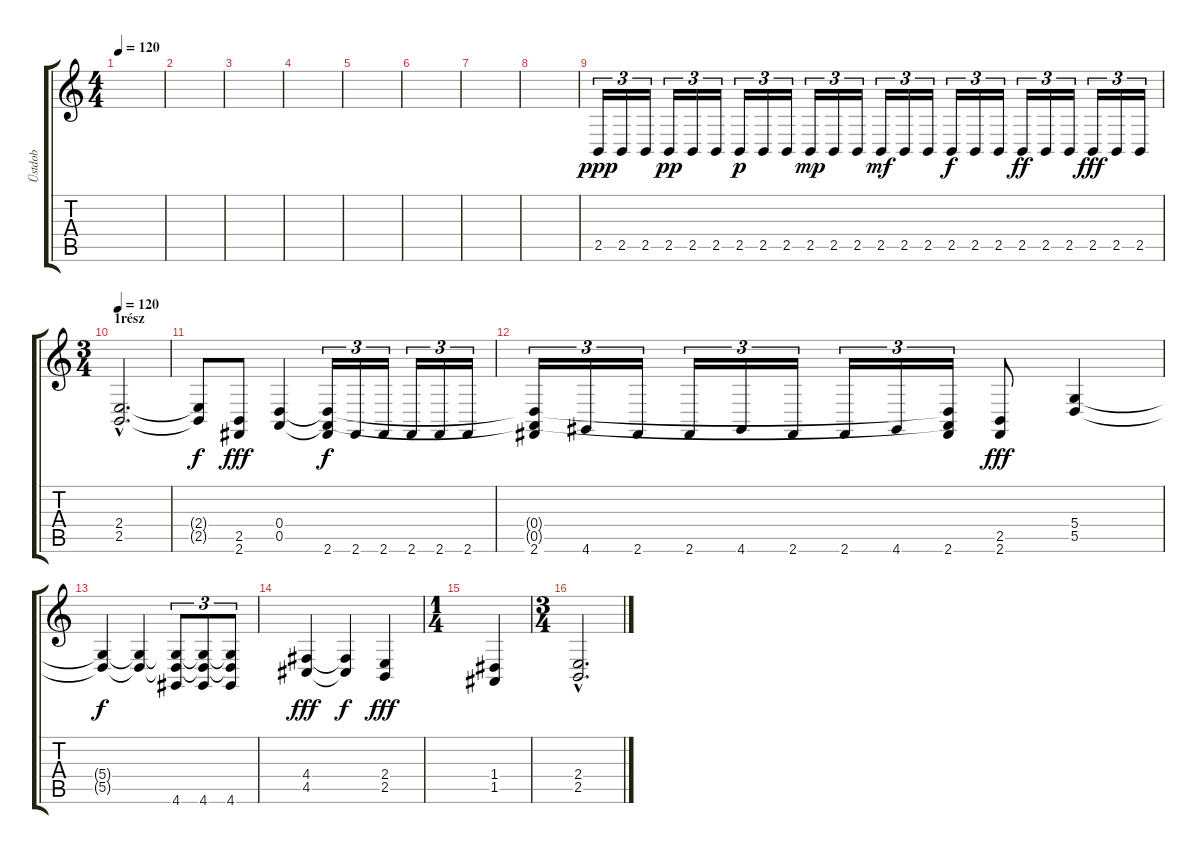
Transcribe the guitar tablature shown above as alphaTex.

\track ("Üstdob" "Üstdob") {instrument timpani}
\staff {score tabs}
\tuning (E4 B3 G3 D3 A2 E2) {hide}
\ts (4 4)
\tempo 120
\clef g2
\ks c
|
|
|
|
|
|
|
|
2.5.16{tu (3 2) dy ppp} 2.5.16{tu (3 2)} 2.5.16{tu (3 2)} 2.5.16{tu (3 2) dy pp} 2.5.16{tu (3 2)} 2.5.16{tu (3 2)} 2.5.16{tu (3 2) dy p} 2.5.16{tu (3 2)} 2.5.16{tu (3 2)} 2.5.16{tu (3 2) dy mp} 2.5.16{tu (3 2)} 2.5.16{tu (3 2)} 2.5.16{tu (3 2) dy mf} 2.5.16{tu (3 2)} 2.5.16{tu (3 2)} 2.5.16{tu (3 2) dy f} 2.5.16{tu (3 2)} 2.5.16{tu (3 2)} 2.5.16{tu (3 2) dy ff} 2.5.16{tu (3 2)} 2.5.16{tu (3 2)} 2.5.16{tu (3 2) dy fff} 2.5.16{tu (3 2)} 2.5.16{tu (3 2)} |
\ts (3 4)
\section ("" "1rész")
\tempo 120
(2.4{hac} 2.5{hac}).2{d} |
(2.4{t} 2.5{t}).8{dy f} (2.5 2.6).8{dy fff} (0.4 0.5).4 (0.4{t} 0.5{t} 2.6).16{tu (3 2) dy f} 2.6.16{tu (3 2)} 2.6.16{tu (3 2)} 2.6.16{tu (3 2)} 2.6.16{tu (3 2)} 2.6.16{tu (3 2)} |
(0.4{t} 0.5{t} 2.6).16{tu (3 2)} 4.6.16{tu (3 2)} 2.6.16{tu (3 2)} 2.6.16{tu (3 2)} 4.6.16{tu (3 2)} 2.6.16{tu (3 2)} 2.6.16{tu (3 2)} 4.6.16{tu (3 2)} (0.4{t} 0.5{t} 2.6).16{tu (3 2)} (2.5 2.6).8{dy fff} (5.4 5.5).4 |
(5.4{t} 5.5{t}).4{dy f} (5.4{t} 5.5{t}).4 (5.4{t} 5.5{t} 4.6).8{tu (3 2)} (5.4{t} 5.5{t} 4.6).8{tu (3 2)} (5.4{t} 5.5{t} 4.6).8{tu (3 2)} |
(4.4 4.5).4{dy fff} (4.4{t} 4.5{t}).4{dy f} (2.4 2.5).4{dy fff} |
\ts (1 4)
(1.4 1.5).4 |
\ts (3 4)
(2.4{hac} 2.5{hac}).2{d}
